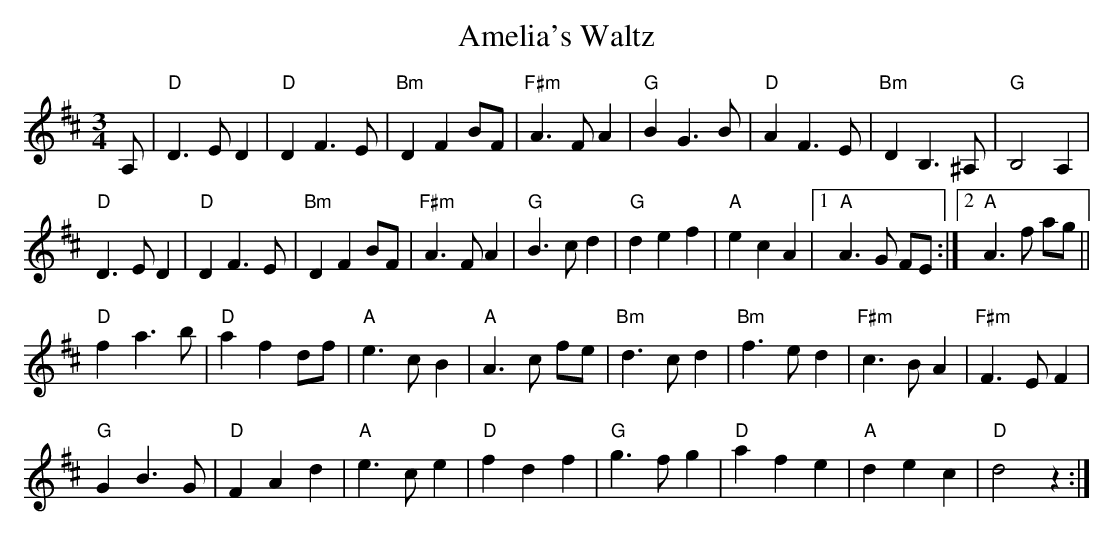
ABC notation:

X:1
T:Amelia's Waltz
M:3/4
K:D
C:Bob McQuillen
L:1/8
A,|"D"D3 E D2|"D"D2 F3 E|"Bm"D2 F2 BF|"F#m"A3 F A2|\
"G"B2 G3 B|"D"A2 F3 E|"Bm"D2 B,3 ^A,|"G"B,4 A,2 |
"D"D3 E D2|"D"D2 F3 E|"Bm"D2 F2 BF|"F#m"A3 F A2|\
"G"B3 c d2|"G"d2 e2 f2|"A"e2 c2 A2|1 "A"A3 G FE :|2 "A"A3 f ag ||
"D"f2 a3 b|"D"a2 f2 df|"A"e3 c B2|"A"A3 c fe|\
"Bm"d3 c d2|"Bm"f3 e d2|"F#m"c3 B A2|"F#m"F3 E F2|
"G"G2 B3 G|"D"F2 A2 d2|"A"e3 c e2|"D"f2 d2 f2|\
"G"g3 f g2|"D"a2 f2 e2|"A"d2 e2 c2|"D"d4 z2 :|
